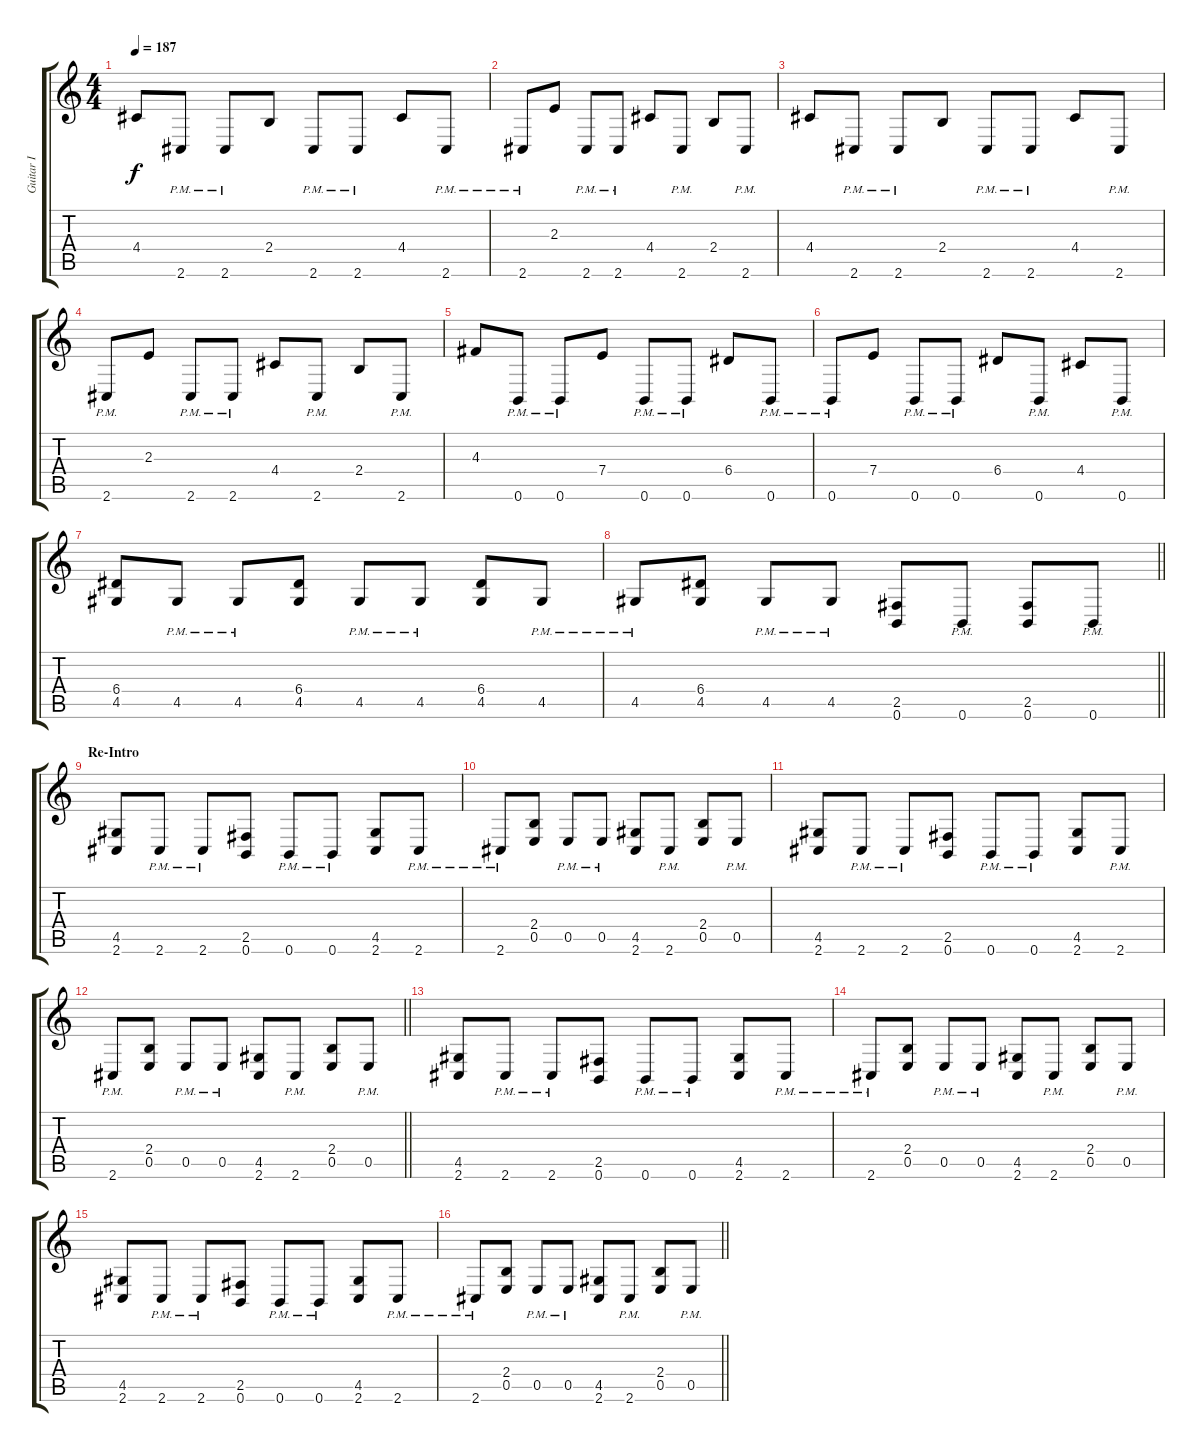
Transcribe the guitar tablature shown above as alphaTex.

\track ("Guitar I" "Guitar I") {instrument distortionguitar}
\staff {score tabs}
\tuning (B3 Gb3 D3 A2 E2 B1) {hide}
\ts (4 4)
\section ("" "")
\tempo 187
\clef g2
\ks c
4.4.8{dy f} 2.6{pm}.8 2.6{pm}.8 2.4.8 2.6{pm}.8 2.6{pm}.8 4.4.8 2.6{pm}.8 |
2.6{pm}.8 2.3.8 2.6{pm}.8 2.6{pm}.8 4.4.8 2.6{pm}.8 2.4.8 2.6{pm}.8 |
4.4.8 2.6{pm}.8 2.6{pm}.8 2.4.8 2.6{pm}.8 2.6{pm}.8 4.4.8 2.6{pm}.8 |
2.6{pm}.8 2.3.8 2.6{pm}.8 2.6{pm}.8 4.4.8 2.6{pm}.8 2.4.8 2.6{pm}.8 |
4.3.8 0.6{pm}.8 0.6{pm}.8 7.4.8 0.6{pm}.8 0.6{pm}.8 6.4.8 0.6{pm}.8 |
0.6{pm}.8 7.4.8 0.6{pm}.8 0.6{pm}.8 6.4.8 0.6{pm}.8 4.4.8 0.6{pm}.8 |
(6.4 4.5).8 4.5{pm}.8 4.5{pm}.8 (6.4 4.5).8 4.5{pm}.8 4.5{pm}.8 (6.4 4.5).8 4.5{pm}.8 |
\barLineRight lightlight
4.5{pm}.8 (6.4 4.5).8 4.5{pm}.8 4.5{pm}.8 (2.5 0.6).8 0.6{pm}.8 (2.5 0.6).8 0.6{pm}.8 |
\section ("" "Re-Intro")
(4.5 2.6).8 2.6{pm}.8 2.6{pm}.8 (2.5 0.6).8 0.6{pm}.8 0.6{pm}.8 (4.5 2.6).8 2.6{pm}.8 |
2.6{pm}.8 (2.4 0.5).8 0.5{pm}.8 0.5{pm}.8 (4.5 2.6).8 2.6{pm}.8 (2.4 0.5).8 0.5{pm}.8 |
(4.5 2.6).8 2.6{pm}.8 2.6{pm}.8 (2.5 0.6).8 0.6{pm}.8 0.6{pm}.8 (4.5 2.6).8 2.6{pm}.8 |
\barLineRight lightlight
2.6{pm}.8 (2.4 0.5).8 0.5{pm}.8 0.5{pm}.8 (4.5 2.6).8 2.6{pm}.8 (2.4 0.5).8 0.5{pm}.8 |
\section ("" "")
(4.5 2.6).8 2.6{pm}.8 2.6{pm}.8 (2.5 0.6).8 0.6{pm}.8 0.6{pm}.8 (4.5 2.6).8 2.6{pm}.8 |
2.6{pm}.8 (2.4 0.5).8 0.5{pm}.8 0.5{pm}.8 (4.5 2.6).8 2.6{pm}.8 (2.4 0.5).8 0.5{pm}.8 |
(4.5 2.6).8 2.6{pm}.8 2.6{pm}.8 (2.5 0.6).8 0.6{pm}.8 0.6{pm}.8 (4.5 2.6).8 2.6{pm}.8 |
\barLineRight lightlight
2.6{pm}.8 (2.4 0.5).8 0.5{pm}.8 0.5{pm}.8 (4.5 2.6).8 2.6{pm}.8 (2.4 0.5).8 0.5{pm}.8
